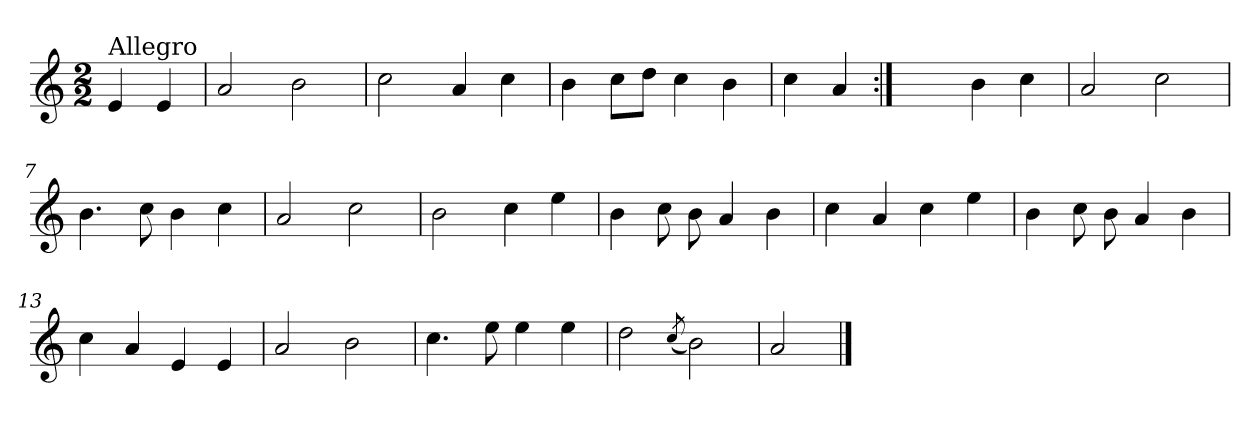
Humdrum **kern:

**kern
*part1
*staff1
*clefG2
*k[]
*C:
*M2/2
=
!LO:TX:a:t=Allegro
4e/
4e/
=1
2a/
2b\
=2
2cc\
4a/
4cc\
=3
4b\
8cc\L
8dd\J
4cc\
4b\
=4
4cc\
4a/
=5:|!
2ryy
4b\
4cc\
!!LO:LB:g=z
=6
2a/
2cc\
=7
4.b\
8cc\
4b\
4cc\
=8
2a/
2cc\
=9
2b\
4cc\
4ee\
=10
4b\
8cc\
8b\
4a/
4b\
=11
4cc\
4a/
4cc\
4ee\
!!LO:LB:g=z
=12
4b\
8cc\
8b\
4a/
4b\
=13
4cc\
4a/
4e/
4e/
=14
2a/
2b\
=15
4.cc\
8ee\
4ee\
4ee\
=16
2dd\
(<8qcc/
2b\)
=17
2a/
==
*-
